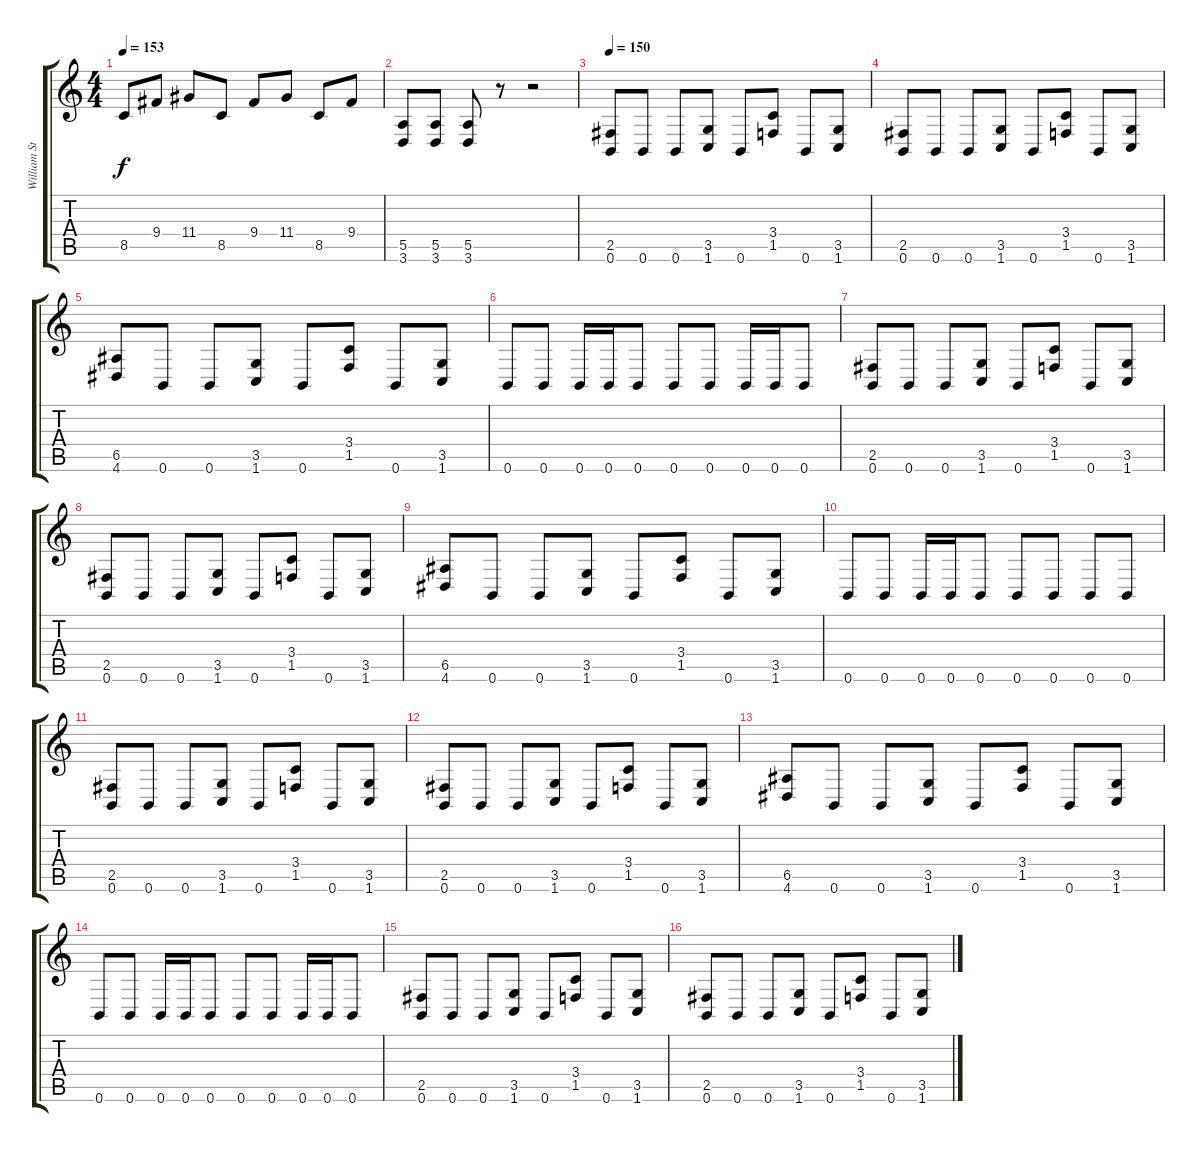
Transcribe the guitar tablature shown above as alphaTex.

\track ("William Steer" "William St") {instrument distortionguitar}
\staff {score tabs}
\tuning (B3 Gb3 D3 A2 E2 B1) {hide}
\ts (4 4)
\tempo 153
\clef g2
\ks c
8.5.8{dy f} 9.4.8 11.4.8 8.5.8 9.4.8 11.4.8 8.5.8 9.4.8 |
(5.5 3.6).8 (5.5 3.6).8 (5.5 3.6).8 r.8 r.2 |
\tempo 150
(2.5 0.6).8 0.6.8 0.6.8 (3.5 1.6).8 0.6.8 (3.4 1.5).8 0.6.8 (3.5 1.6).8 |
(2.5 0.6).8 0.6.8 0.6.8 (3.5 1.6).8 0.6.8 (3.4 1.5).8 0.6.8 (3.5 1.6).8 |
(6.5 4.6).8 0.6.8 0.6.8 (3.5 1.6).8 0.6.8 (3.4 1.5).8 0.6.8 (3.5 1.6).8 |
0.6.8 0.6.8 0.6.16 0.6.16 0.6.8 0.6.8 0.6.8 0.6.16 0.6.16 0.6.8 |
(2.5 0.6).8 0.6.8 0.6.8 (3.5 1.6).8 0.6.8 (3.4 1.5).8 0.6.8 (3.5 1.6).8 |
(2.5 0.6).8 0.6.8 0.6.8 (3.5 1.6).8 0.6.8 (3.4 1.5).8 0.6.8 (3.5 1.6).8 |
(6.5 4.6).8 0.6.8 0.6.8 (3.5 1.6).8 0.6.8 (3.4 1.5).8 0.6.8 (3.5 1.6).8 |
0.6.8 0.6.8 0.6.16 0.6.16 0.6.8 0.6.8 0.6.8 0.6.8 0.6.8 |
(2.5 0.6).8 0.6.8 0.6.8 (3.5 1.6).8 0.6.8 (3.4 1.5).8 0.6.8 (3.5 1.6).8 |
(2.5 0.6).8 0.6.8 0.6.8 (3.5 1.6).8 0.6.8 (3.4 1.5).8 0.6.8 (3.5 1.6).8 |
(6.5 4.6).8 0.6.8 0.6.8 (3.5 1.6).8 0.6.8 (3.4 1.5).8 0.6.8 (3.5 1.6).8 |
0.6.8 0.6.8 0.6.16 0.6.16 0.6.8 0.6.8 0.6.8 0.6.16 0.6.16 0.6.8 |
(2.5 0.6).8 0.6.8 0.6.8 (3.5 1.6).8 0.6.8 (3.4 1.5).8 0.6.8 (3.5 1.6).8 |
(2.5 0.6).8 0.6.8 0.6.8 (3.5 1.6).8 0.6.8 (3.4 1.5).8 0.6.8 (3.5 1.6).8
